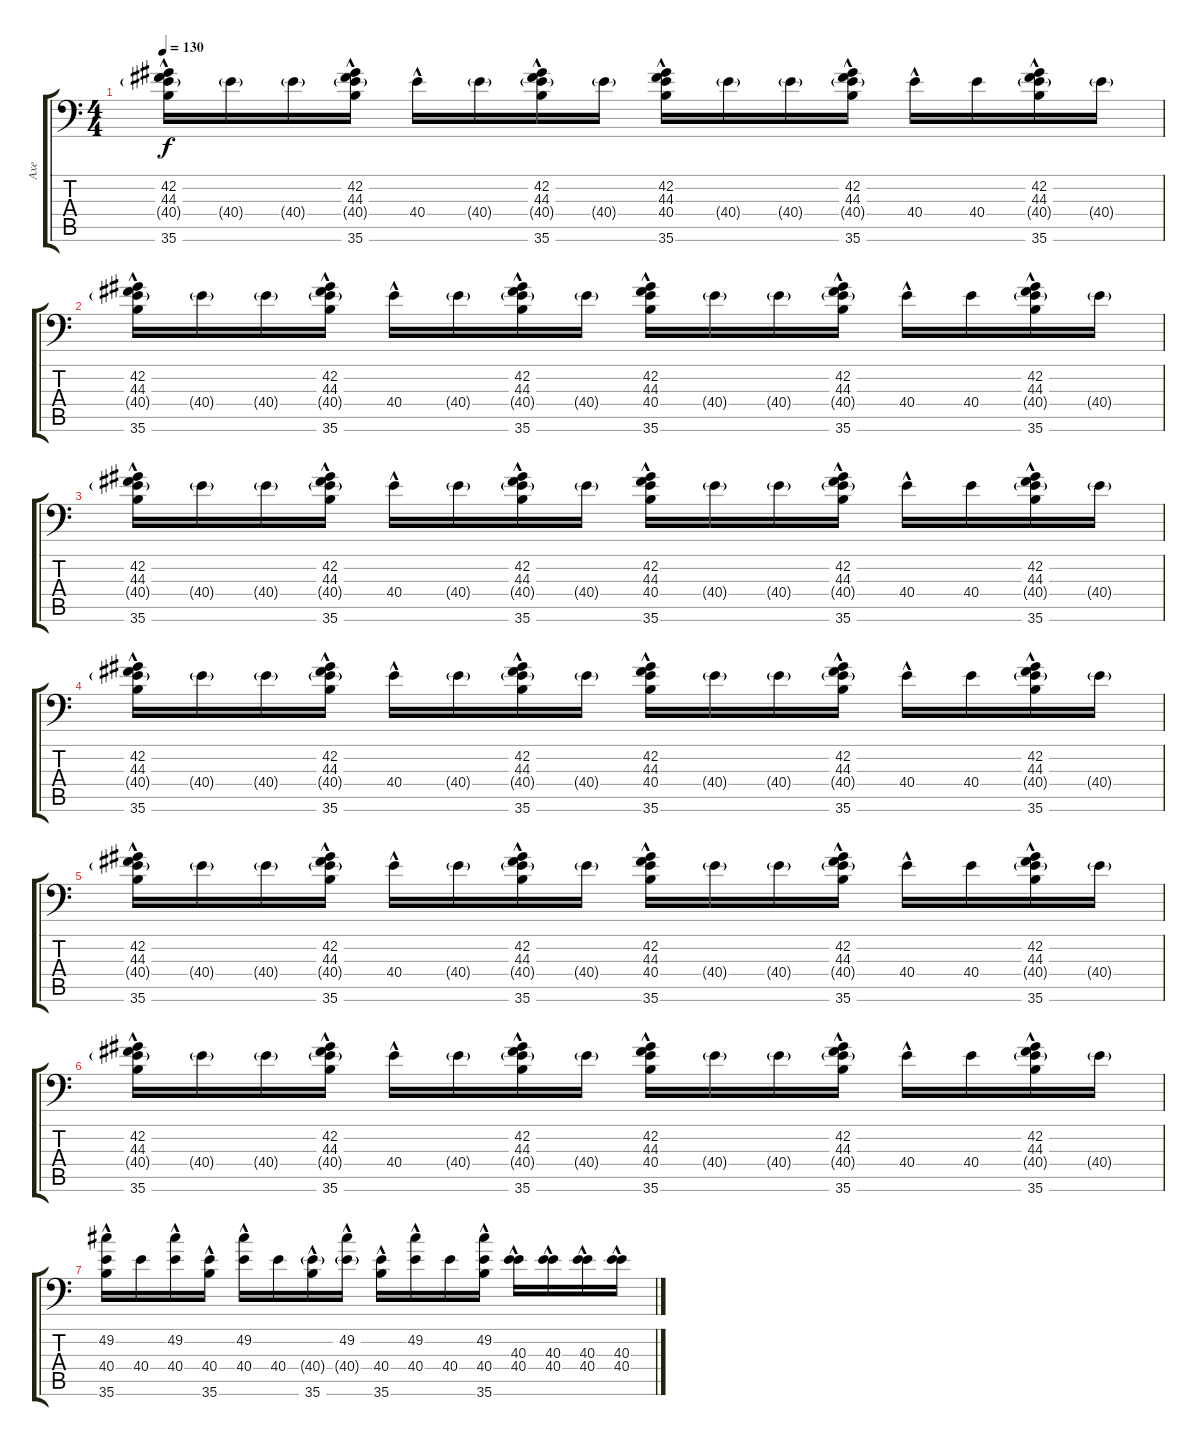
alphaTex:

\track ("Axe" "Axe") {instrument acousticgrandpiano}
\staff {score tabs}
\tuning (C-1 C-1 C-1 C-1 C-1 C-1) {hide}
\ts (4 4)
\tempo 130
\clef f4
\ks c
(42.2{hac} 44.3{hac} 40.4{g} 35.6{hac}).16{dy f} 40.4{g}.16 40.4{g}.16 (42.2{hac} 44.3{hac} 40.4{g} 35.6{hac}).16 40.4{hac}.16 40.4{g}.16 (42.2{hac} 44.3{hac} 40.4{g} 35.6{hac}).16 40.4{g}.16 (42.2{hac} 44.3{hac} 40.4 35.6{hac}).16 40.4{g}.16 40.4{g}.16 (42.2{hac} 44.3{hac} 40.4{g} 35.6{hac}).16 40.4{hac}.16 40.4.16 (42.2{hac} 44.3{hac} 40.4{g} 35.6{hac}).16 40.4{g}.16 |
(42.2{hac} 44.3{hac} 40.4{g} 35.6{hac}).16 40.4{g}.16 40.4{g}.16 (42.2{hac} 44.3{hac} 40.4{g} 35.6{hac}).16 40.4{hac}.16 40.4{g}.16 (42.2{hac} 44.3{hac} 40.4{g} 35.6{hac}).16 40.4{g}.16 (42.2{hac} 44.3{hac} 40.4 35.6{hac}).16 40.4{g}.16 40.4{g}.16 (42.2{hac} 44.3{hac} 40.4{g} 35.6{hac}).16 40.4{hac}.16 40.4.16 (42.2{hac} 44.3{hac} 40.4{g} 35.6{hac}).16 40.4{g}.16 |
(42.2{hac} 44.3{hac} 40.4{g} 35.6{hac}).16 40.4{g}.16 40.4{g}.16 (42.2{hac} 44.3{hac} 40.4{g} 35.6{hac}).16 40.4{hac}.16 40.4{g}.16 (42.2{hac} 44.3{hac} 40.4{g} 35.6{hac}).16 40.4{g}.16 (42.2{hac} 44.3{hac} 40.4 35.6{hac}).16 40.4{g}.16 40.4{g}.16 (42.2{hac} 44.3{hac} 40.4{g} 35.6{hac}).16 40.4{hac}.16 40.4.16 (42.2{hac} 44.3{hac} 40.4{g} 35.6{hac}).16 40.4{g}.16 |
(42.2{hac} 44.3{hac} 40.4{g} 35.6{hac}).16 40.4{g}.16 40.4{g}.16 (42.2{hac} 44.3{hac} 40.4{g} 35.6{hac}).16 40.4{hac}.16 40.4{g}.16 (42.2{hac} 44.3{hac} 40.4{g} 35.6{hac}).16 40.4{g}.16 (42.2{hac} 44.3{hac} 40.4 35.6{hac}).16 40.4{g}.16 40.4{g}.16 (42.2{hac} 44.3{hac} 40.4{g} 35.6{hac}).16 40.4{hac}.16 40.4.16 (42.2{hac} 44.3{hac} 40.4{g} 35.6{hac}).16 40.4{g}.16 |
(42.2{hac} 44.3{hac} 40.4{g} 35.6{hac}).16 40.4{g}.16 40.4{g}.16 (42.2{hac} 44.3{hac} 40.4{g} 35.6{hac}).16 40.4{hac}.16 40.4{g}.16 (42.2{hac} 44.3{hac} 40.4{g} 35.6{hac}).16 40.4{g}.16 (42.2{hac} 44.3{hac} 40.4 35.6{hac}).16 40.4{g}.16 40.4{g}.16 (42.2{hac} 44.3{hac} 40.4{g} 35.6{hac}).16 40.4{hac}.16 40.4.16 (42.2{hac} 44.3{hac} 40.4{g} 35.6{hac}).16 40.4{g}.16 |
(42.2{hac} 44.3{hac} 40.4{g} 35.6{hac}).16 40.4{g}.16 40.4{g}.16 (42.2{hac} 44.3{hac} 40.4{g} 35.6{hac}).16 40.4{hac}.16 40.4{g}.16 (42.2{hac} 44.3{hac} 40.4{g} 35.6{hac}).16 40.4{g}.16 (42.2{hac} 44.3{hac} 40.4 35.6{hac}).16 40.4{g}.16 40.4{g}.16 (42.2{hac} 44.3{hac} 40.4{g} 35.6{hac}).16 40.4{hac}.16 40.4.16 (42.2{hac} 44.3{hac} 40.4{g} 35.6{hac}).16 40.4{g}.16 |
(49.2{hac} 40.4 35.6{hac}).16 40.4.16 (49.2{hac} 40.4).16 (40.4 35.6{hac}).16 (49.2{hac} 40.4{hac}).16 40.4.16 (40.4{g} 35.6{hac}).16 (49.2{hac} 40.4{g}).16 (40.4 35.6{hac}).16 (49.2{hac} 40.4).16 40.4.16 (49.2{hac} 40.4{hac} 35.6{hac}).16 (40.3 40.4{hac}).16 (40.3 40.4{hac}).16 (40.3 40.4{hac}).16 (40.3 40.4{hac}).16
